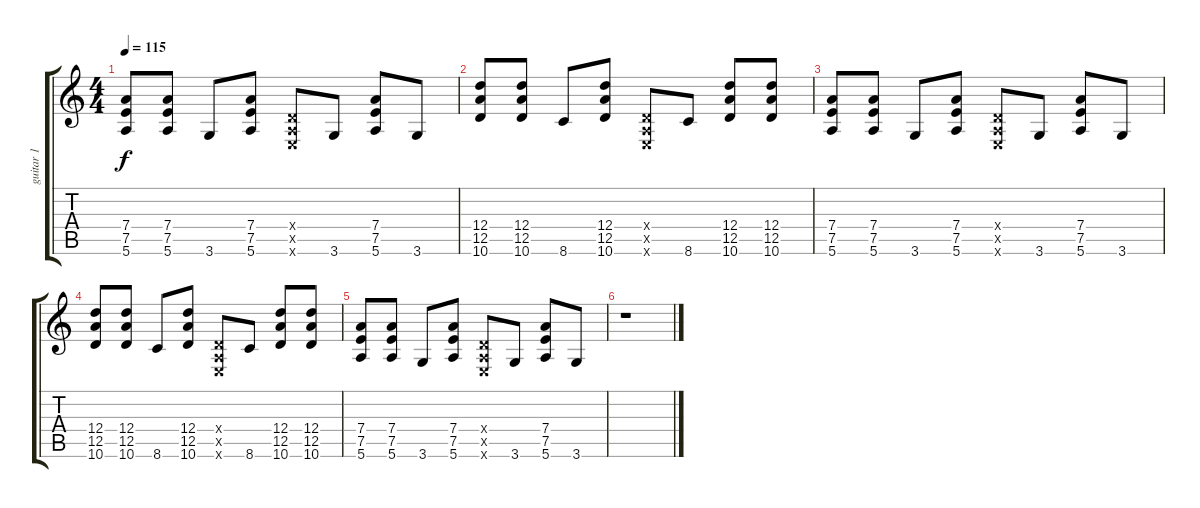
\track ("guitar 1" "guitar 1") {instrument overdrivenguitar}
\staff {score tabs}
\tuning (E4 B3 G3 D3 A2 E2) {hide}
\ts (4 4)
\tempo 115
\clef g2
\ks c
(7.4 7.5 5.6).8{dy f} (7.4 7.5 5.6).8 3.6.8 (7.4 7.5 5.6).8 (0.4{x} 0.5{x} 0.6{x}).8 3.6.8 (7.4 7.5 5.6).8 3.6.8 |
(12.4 12.5 10.6).8 (12.4 12.5 10.6).8 8.6.8 (12.4 12.5 10.6).8 (0.4{x} 0.5{x} 0.6{x}).8 8.6.8 (12.4 12.5 10.6).8 (12.4 12.5 10.6).8 |
(7.4 7.5 5.6).8 (7.4 7.5 5.6).8 3.6.8 (7.4 7.5 5.6).8 (0.4{x} 0.5{x} 0.6{x}).8 3.6.8 (7.4 7.5 5.6).8{volume 0} 3.6.8 |
(12.4 12.5 10.6).8 (12.4 12.5 10.6).8 8.6.8 (12.4 12.5 10.6).8 (0.4{x} 0.5{x} 0.6{x}).8 8.6.8 (12.4 12.5 10.6).8 (12.4 12.5 10.6).8 |
(7.4 7.5 5.6).8 (7.4 7.5 5.6).8 3.6.8 (7.4 7.5 5.6).8 (0.4{x} 0.5{x} 0.6{x}).8 3.6.8 (7.4 7.5 5.6).8 3.6.8 |
r.1
